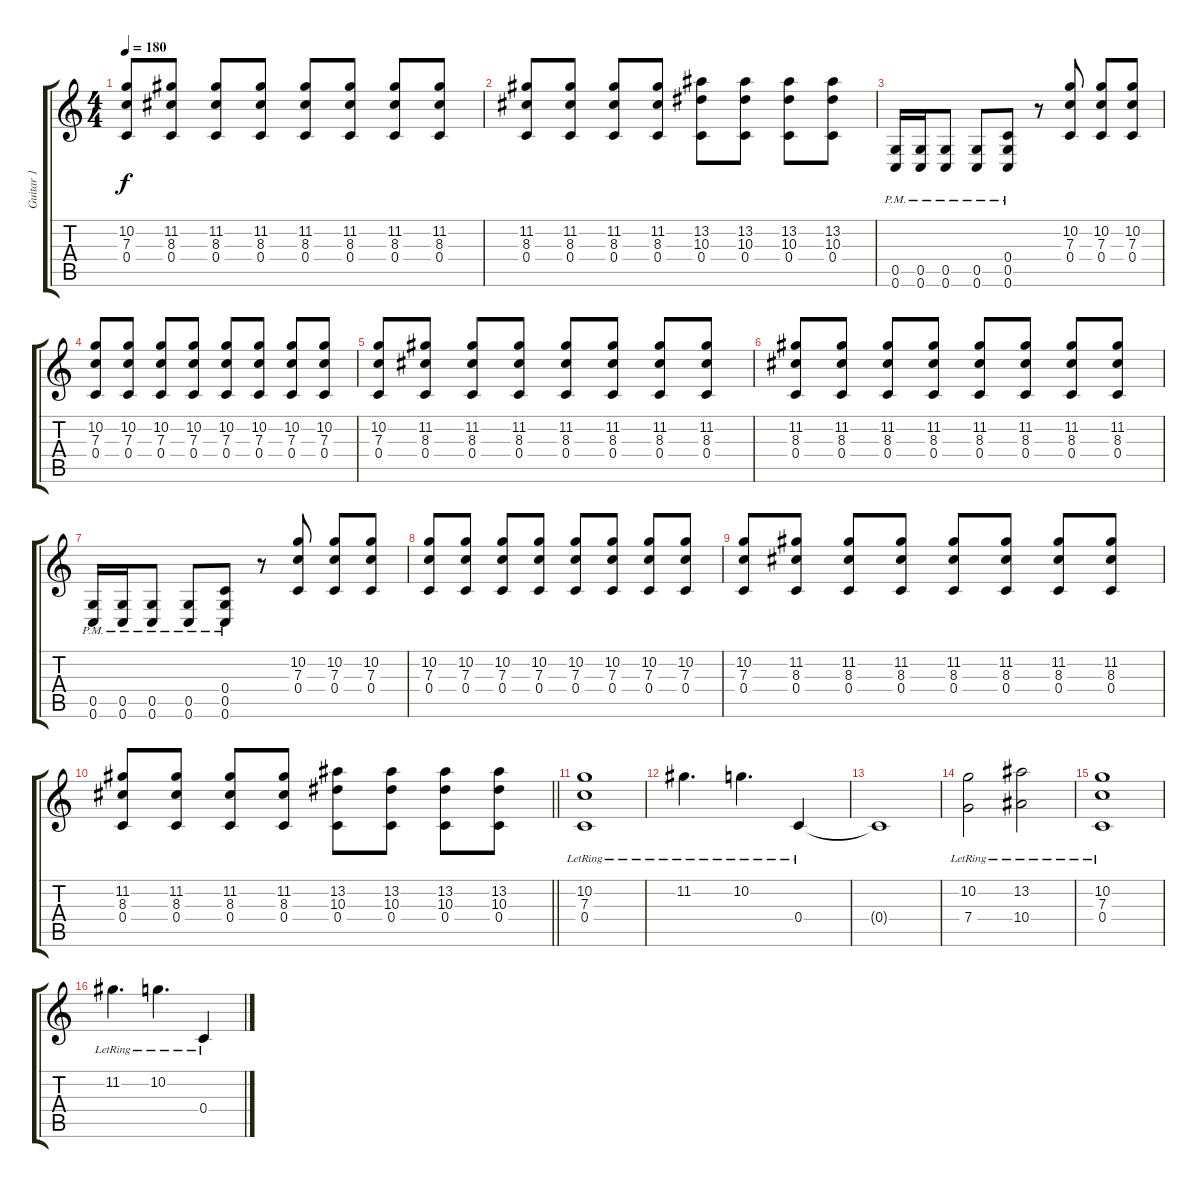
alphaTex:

\track ("Guitar 1" "Guitar 1") {instrument distortionguitar}
\staff {score tabs}
\tuning (D4 A3 F3 C3 G2 C2) {hide}
\ts (4 4)
\tempo 180
\clef g2
\ks c
(10.2 7.3 0.4).8{dy f} (11.2 8.3 0.4).8 (11.2 8.3 0.4).8 (11.2 8.3 0.4).8 (11.2 8.3 0.4).8 (11.2 8.3 0.4).8 (11.2 8.3 0.4).8 (11.2 8.3 0.4).8 |
(11.2 8.3 0.4).8 (11.2 8.3 0.4).8 (11.2 8.3 0.4).8 (11.2 8.3 0.4).8 (13.2 10.3 0.4).8 (13.2 10.3 0.4).8 (13.2 10.3 0.4).8 (13.2 10.3 0.4).8 |
(0.5{pm} 0.6{pm}).16{volume 10} (0.5{pm} 0.6{pm}).16 (0.5{pm} 0.6{pm}).8 (0.5{pm} 0.6{pm}).8 (0.4{pm} 0.5{pm} 0.6{pm}).8 r.8 (10.2 7.3 0.4).8 (10.2 7.3 0.4).8 (10.2 7.3 0.4).8 |
(10.2 7.3 0.4).8 (10.2 7.3 0.4).8 (10.2 7.3 0.4).8 (10.2 7.3 0.4).8 (10.2 7.3 0.4).8 (10.2 7.3 0.4).8 (10.2 7.3 0.4).8 (10.2 7.3 0.4).8 |
(10.2 7.3 0.4).8 (11.2 8.3 0.4).8 (11.2 8.3 0.4).8 (11.2 8.3 0.4).8 (11.2 8.3 0.4).8 (11.2 8.3 0.4).8 (11.2 8.3 0.4).8 (11.2 8.3 0.4).8 |
(11.2 8.3 0.4).8 (11.2 8.3 0.4).8 (11.2 8.3 0.4).8 (11.2 8.3 0.4).8 (11.2 8.3 0.4).8 (11.2 8.3 0.4).8 (11.2 8.3 0.4).8 (11.2 8.3 0.4).8 |
(0.5{pm} 0.6{pm}).16{volume 10} (0.5{pm} 0.6{pm}).16 (0.5{pm} 0.6{pm}).8 (0.5{pm} 0.6{pm}).8 (0.4{pm} 0.5{pm} 0.6{pm}).8 r.8 (10.2 7.3 0.4).8 (10.2 7.3 0.4).8 (10.2 7.3 0.4).8 |
(10.2 7.3 0.4).8 (10.2 7.3 0.4).8 (10.2 7.3 0.4).8 (10.2 7.3 0.4).8 (10.2 7.3 0.4).8 (10.2 7.3 0.4).8 (10.2 7.3 0.4).8 (10.2 7.3 0.4).8 |
(10.2 7.3 0.4).8 (11.2 8.3 0.4).8 (11.2 8.3 0.4).8 (11.2 8.3 0.4).8 (11.2 8.3 0.4).8 (11.2 8.3 0.4).8 (11.2 8.3 0.4).8 (11.2 8.3 0.4).8 |
\barLineRight lightlight
(11.2 8.3 0.4).8 (11.2 8.3 0.4).8 (11.2 8.3 0.4).8 (11.2 8.3 0.4).8 (13.2 10.3 0.4).8 (13.2 10.3 0.4).8 (13.2 10.3 0.4).8 (13.2 10.3 0.4).8 |
(10.2{lr} 7.3{lr} 0.4{lr}).1{volume 13} |
11.2{lr}.4{d} 10.2{lr}.4{d} 0.4{lr}.4 |
0.4{t}.1 |
(10.2{lr} 7.4{lr}).2 (13.2{lr} 10.4{lr}).2 |
(10.2{lr} 7.3{lr} 0.4{lr}).1 |
11.2{lr}.4{d} 10.2{lr}.4{d} 0.4{lr}.4
